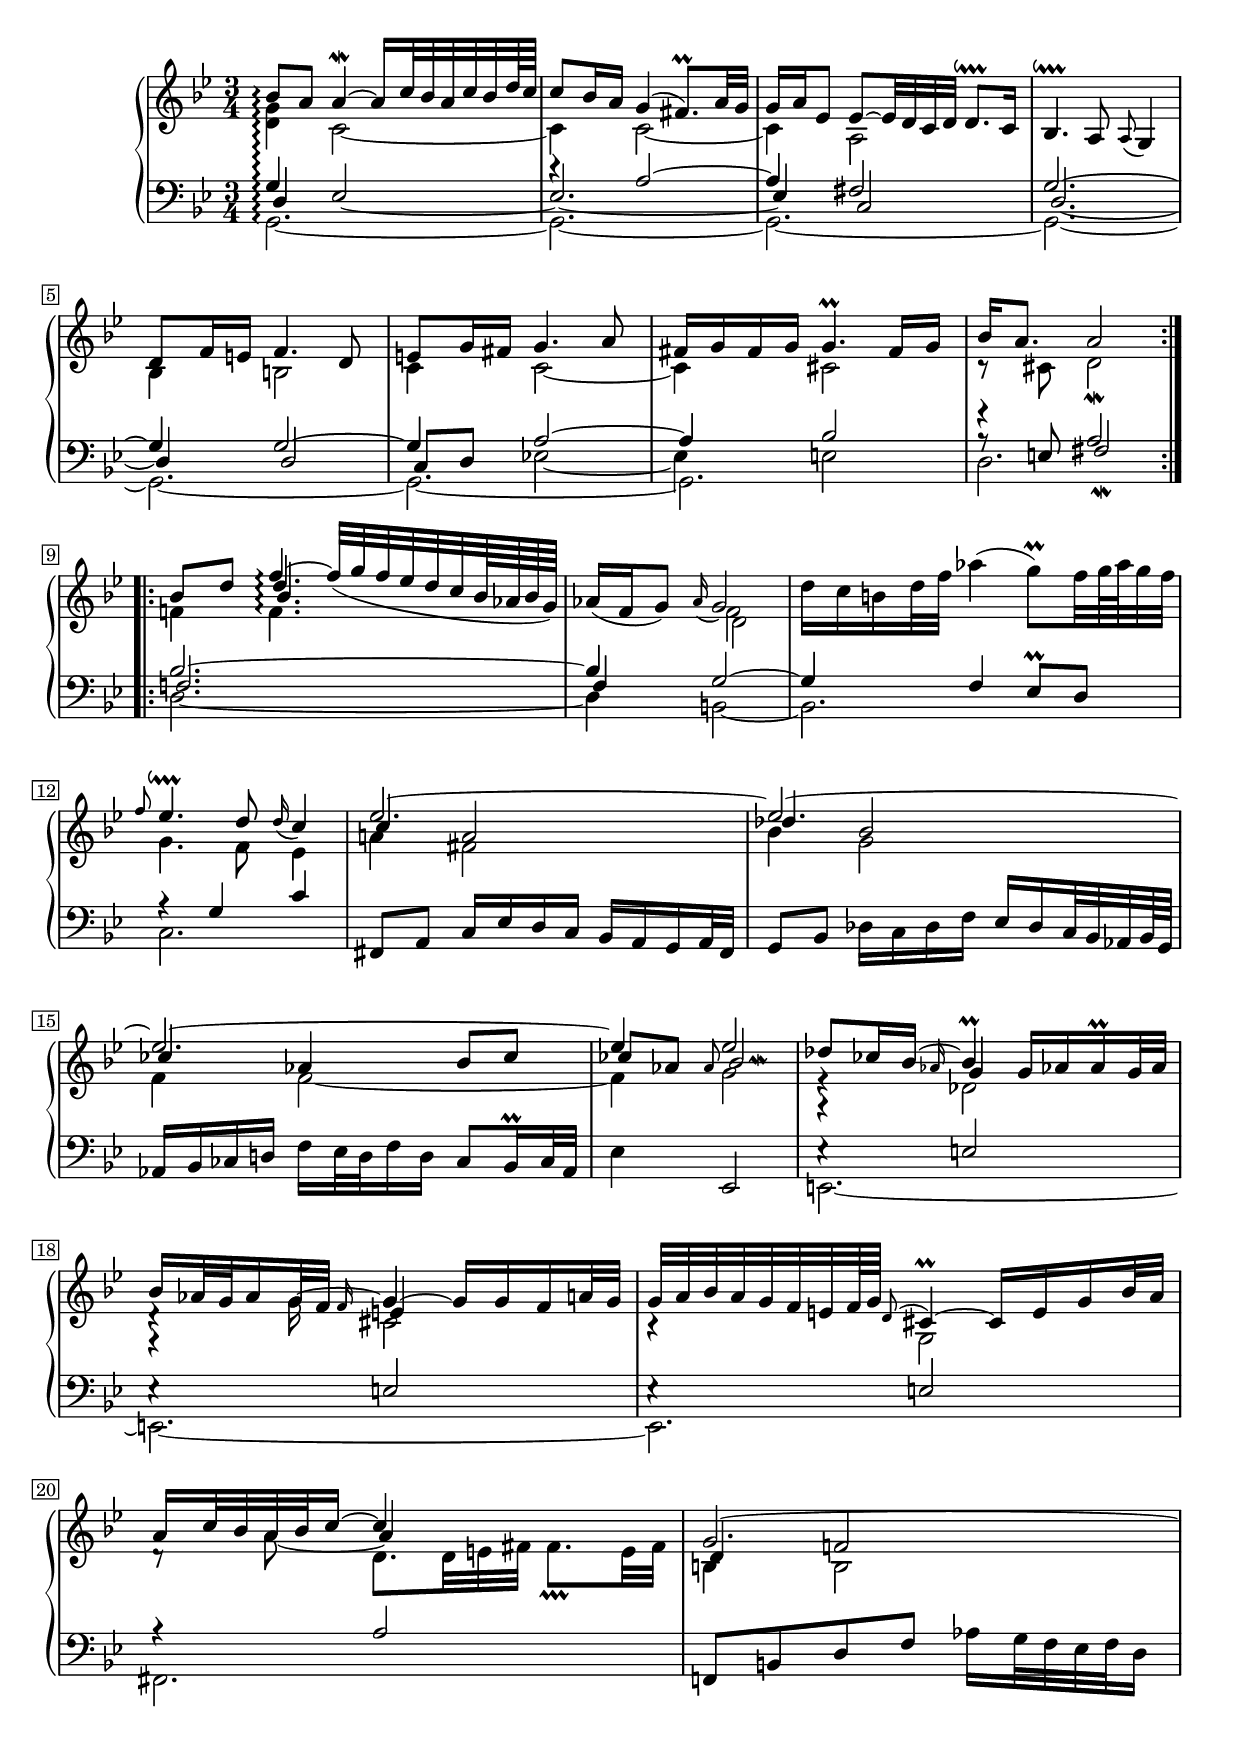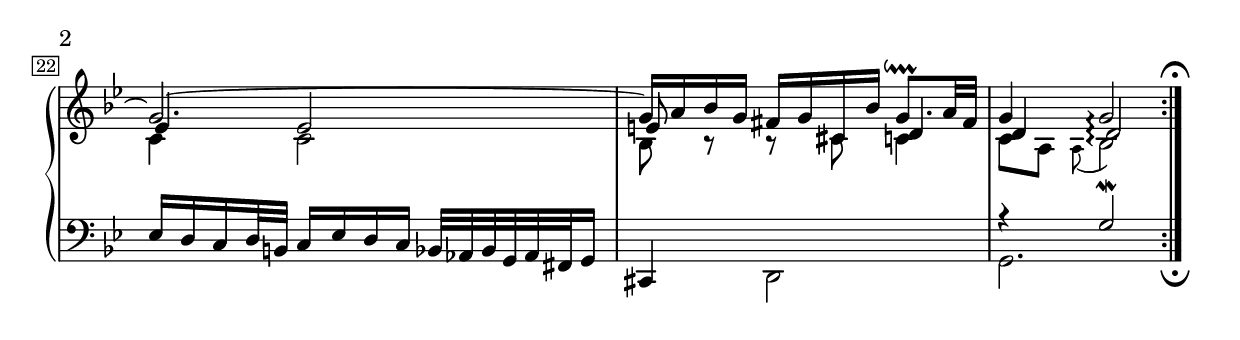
Global = {
  \key g \minor
  \time 3/4
  \include "../../global.ly"
}

voiceFive  = #(context-spec-music (make-voice-props-set 4)  'Voice)

Soprano = \context Voice = "one" \relative c' {
  \voiceOne
  \stemUp\tieUp
  \override MultiMeasureRest.staff-position = #0
  \override Rest.staff-position = #0
  \label #'SuiteIIISarabande
  \repeat volta 2 {
  %1
  | bes'8\arpeggio a a4~\mordent a16 c32 bes a c bes d64 c
  | c8 bes16 a g4( fis8.\prall) a32 g
  | g16 a ees8 ees8~ ees32 d c d d8.\downprall c16
  | bes4.\downprall a8 \once\slurDown \appoggiatura a8 g4
   \break
  %5
  | d'8 f16 e f4. d8
  | e g16 fis g4. a8
  | fis16 g fis g g4.\prall fis16 g
  | bes16 a8. a2
  }
  %\break
  \repeat volta 2 {
  | \slurDown bes8 d f4~\arpeggio f32( g f ees d c bes64 aes bes g)
  %10
  | aes16( f g8) \once\slurDown\appoggiatura aes16 g2
  | \stemNeutral\slurNeutral d'16 c b d32 f aes4( g8)\prall f32 g64 aes g32 f
  | \stemUp \grace f8 ees4.\downprall d8 \appoggiatura d16 c4
  | \override Tie.extra-offset = #'(0 . 1.2)
    ees2.~
  | ees~
  %15
  | ees~
  | ees4 ees2
    \revert Tie.extra-offset
  | des8 ces16
    \once\override Tie.extra-offset = #'(0 . 1)
    bes~ bes4\prall g16 aes! aes\prall g32 aes
  | bes16 aes32 g aes16 g32 f g4~ g16 g f a32 g
  | g32 a bes a g f e f64 g \once\slurUp \appoggiatura d8 cis4~\prall cis16 e g bes32 a
  %20
  | a16 c32 bes a bes c16~ c4 s
  | \override Tie.extra-offset = #'(0 . 1.2)
    g2.~
  | g~
  | g16 a bes g fis g cis, bes' g8.\downprall a32 fis
  | g4 g2\arpeggio
    \override Score.TextMark.self-alignment-X = #CENTER
    \textEndMark \markup { \musicglyph "scripts.ufermata" }
  }
}

Alto = \context Voice = "two" \relative c' {
  \voiceTwo
  \stemDown\tieDown
  \override Rest.staff-position = #0
  %1
  | <d g>4\arpeggio c2~
  | c4 c2~
  | c4 a2
  | s2.
  %5
  | bes4 b2
  | c4 c2~
  | c4 cis2
  | c8\rest cis d2_\mordent
  | f!4
    << {
      \stemDown f4.\arpeggio
    } \\ {
      \stemUp \once\override NoteColumn.force-hshift = #0.6 bes4.
    } \\ {
      \once\override NoteColumn.force-hshift = #0.3 d4.\arpeggio
    } >>
    s8
  %10
  | s4
    << {
      \stemDown \once\override NoteColumn.force-hshift = #1.4 d,2
    } \\ {
      \stemDown \once\override NoteColumn.force-hshift = #1 f
    } >>
  | s2.
  | g4. f8 ees4
  | \stemUp \shiftOn c' a2
  | des4 bes2
  %15
  | ces4 aes bes8 ces
  | \shiftOn ces8 aes \grace aes8
    \once\override Staff.TextScript.extra-offset = #'(2.8 . -5)
    bes2^\markup { \musicglyph "scripts.mordent" }
  | \stemUp e,4\rest \grace aes16 g4 s
  << {
  |
    d4\rest \grace f16 \once\stemUp \shiftOn e4 s
  } \\ {
    \tieUp s8. g16~
    \once\omit Stem
    \once\override NoteColumn.force-hshift = #0
    g4
    s
  }
  >>
  | \stemDown b,4\rest g2
  %20
  | d'8\rest
    \once\override Tie.extra-offset = #'(0 . 0.3)
    a'~ \stemUp a4 s
  | d, f2
  | ees4 ees2
  | e8 b8\rest b\rest \once\stemDown cis \once\stemUp d4
  | d4 d2
}

Tenor = \context Voice = "three" \relative c' {
  \voiceThree
  \stemUp\tieUp
  \override MultiMeasureRest.staff-position = #0
  \override Rest.staff-position = #0
  \repeat volta 2 {
  %1
  | \shiftOff g4 s2
  | c4\rest a2~
  | a4 fis2
  | g2.~
  %5
  | g4 g2~
  | g4 a2~
  | \once\override NoteColumn.force-hshift = #0.4 a4 bes2
  | f'4\rest a,2
  }
  \repeat volta 2 {
  | bes2.~
  %10
  | bes4 g2~
  | g4 f ees8\prall d
  | s2.*5
  %17
  | \change Staff = "upper"\voiceTwo \stemDown\tieDown
    g4\rest des'2
  | f,4\rest cis'2
  | s2.
  %20
  | s4 d8.*5/6 d32 e fis fis8.\prallprall e32 fis
  | b,4 b2
  | c4 c2
  | bes8 s4. c4
  | c8 a \appoggiatura a8 bes2\arpeggio
  }
}

Baritone = \context Voice = "four" \relative c {
  \voiceFour
  \stemUp\tieDown
  \override Rest.staff-position = #0
  %1
  | \shiftOn d4\arpeggio ees2~
  | ees2._~
  | ees4 c2
  | d2.~
  %5
  | d4 d2
  | c8 d \stemDown \shiftOff ees2~
  | \once\override NoteColumn.force-hshift = #0 ees4 e2
  | a8\rest \stemUp e \shiftOn fis2_\mordent
  | \once\override NoteColumn.force-hshift = #0.4 f2.
  %10
  | f4 s2
  | s2.
  | a4\rest g c
  | \change Staff = "upper"\voiceThree \stemDown\tieDown
    a'!4 fis2
  | bes4 g2
  %15
  | f4 f2~
  | f4 g2
  %17
  | \change Staff = "lower" \stemUp\tieUp
    e,4\rest e2
  | e4\rest e2
  | e4\rest e2
  | a4\rest a2
  | s2.*3
  %24
  | a4\rest g2\mordent

}

Bass = \context Voice = "five" \relative c {
  \voiceFive
  \stemDown\tieDown
  \override MultiMeasureRest.staff-position = #0
  \override Rest.staff-position = #0
  \repeat volta 2 {
  %1
  | g2.\arpeggio~
  \repeat unfold 5 {
  | g2.~
  }
  | \once\override NoteColumn.force-hshift = #0.4 g
  | d'2.
  }
  \repeat volta 2 {
  | d2.~
  %10
  | d4 b2~
  | b2.
  | c
  | \stemNeutral fis,8[ a] c16 ees d c bes a g a32 fis
  | g8[ bes] des16 c des f ees des c32 bes aes bes64 g
  %15
  | aes16 bes ces d! f ees32 d f16 d ces8 bes16\prall ces32 aes
  | ees'4 ees,2
  | \stemDown e2.~
  | e~
  | e
  %20
  | fis
  | \stemNeutral f8 b d f aes16 g32 f ees f d16
  | ees d c d32 b c16 ees d c bes32 aes bes g aes fis g16
  | cis,4 \stemDown d2
  | g2.
    \tweak direction #DOWN
    \textEndMark \markup { \musicglyph "scripts.dfermata" }
  }
}

\score {
  \new PianoStaff \with { connectArpeggios = ##t }
  <<
    \accidentalStyle Score.piano
    \context Staff = "upper" <<
      \set Staff.midiInstrument = #"acoustic grand"
      \Global
      \clef treble
      \Soprano
      \Alto
    >>
    \context Staff = "lower" <<
      \set Staff.midiInstrument = #"acoustic grand"
      \Global
      \clef bass
      \Tenor
      \Baritone
      \Bass
    >>
  >>
  \header {
    composer = ##f % "Johann Sebastian Bach"
    opus = ##f % "BWV 808"
    title = \markup \abs-fontsize #14 { \italic "Les agréments de la même Sarabande" }
    subtitle = ##f
  }
  \layout {
    \context {
      \PianoStaff
      \override Parentheses.font-size = #-2
      \override TextScript.font-shape = #'italic
      \override TextScript.font-size = #-1
    }
  }
  \midi {
    \tempo 4 = 100
  }
}
